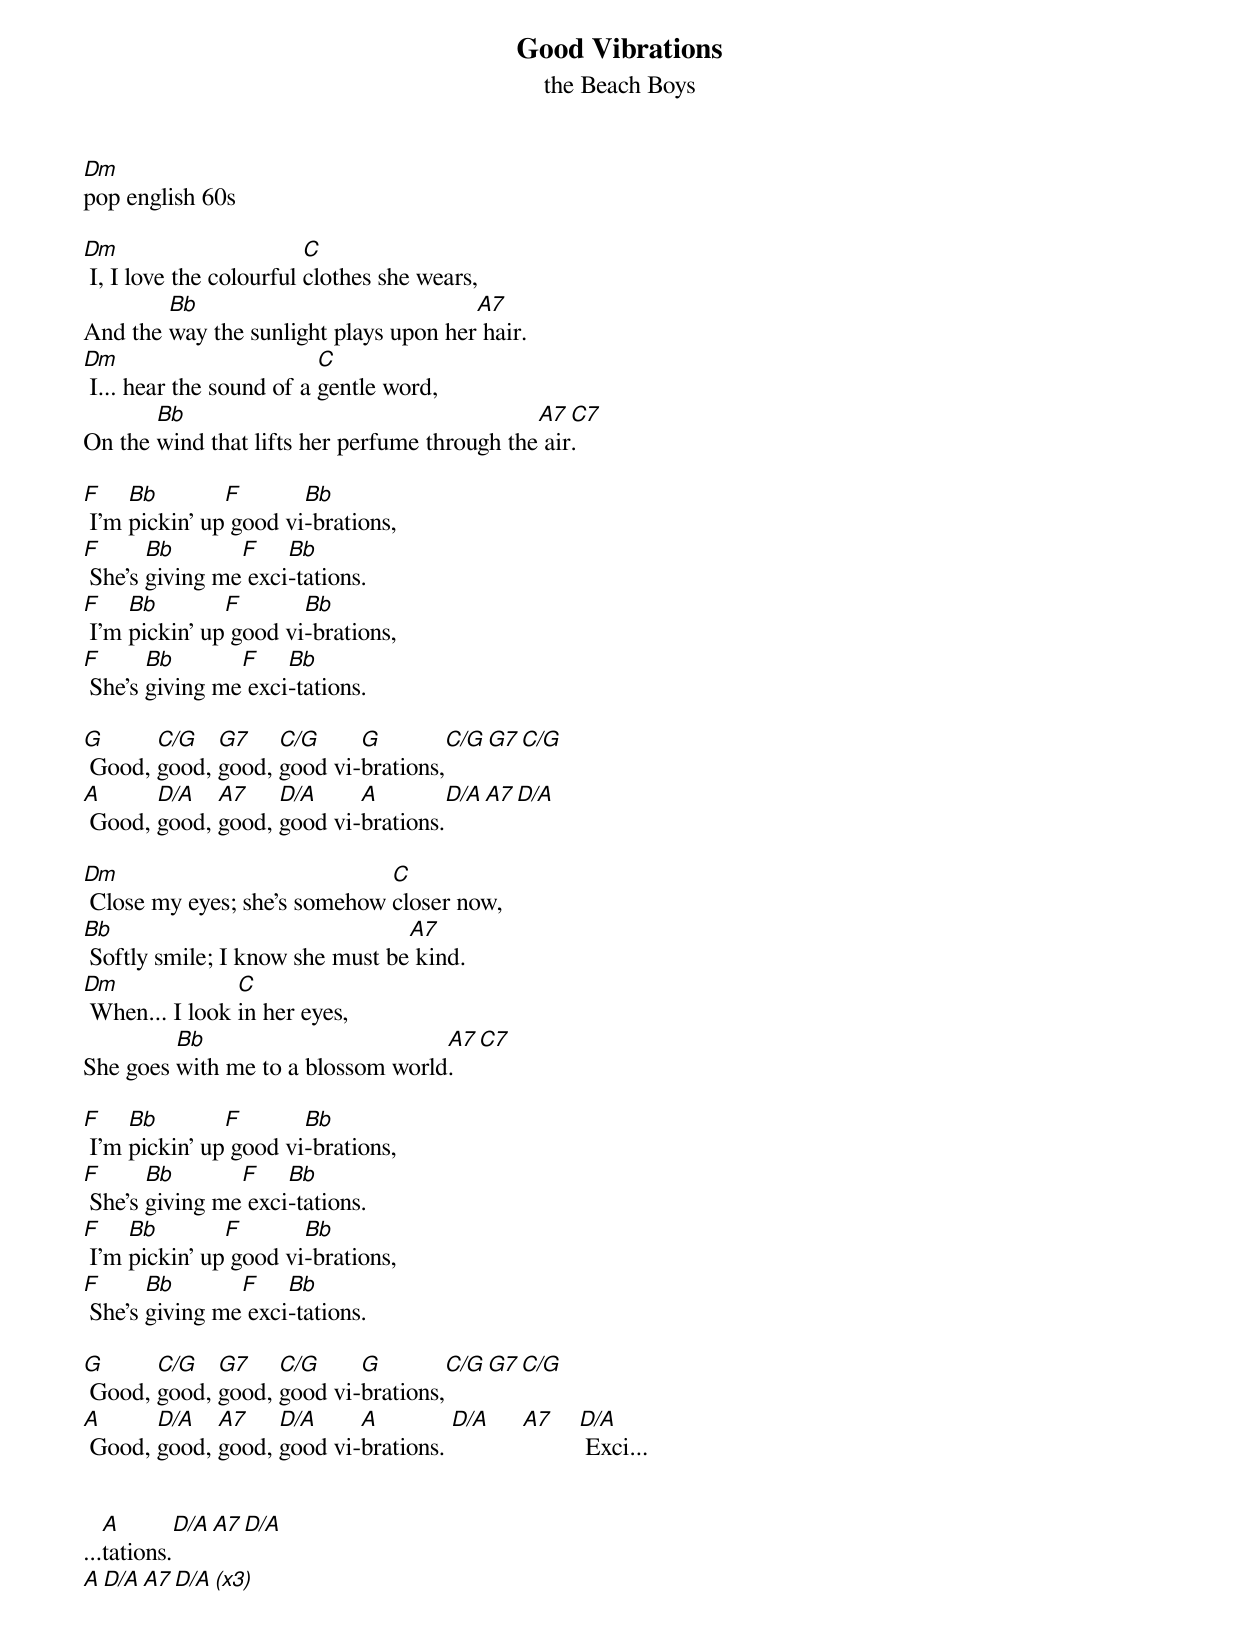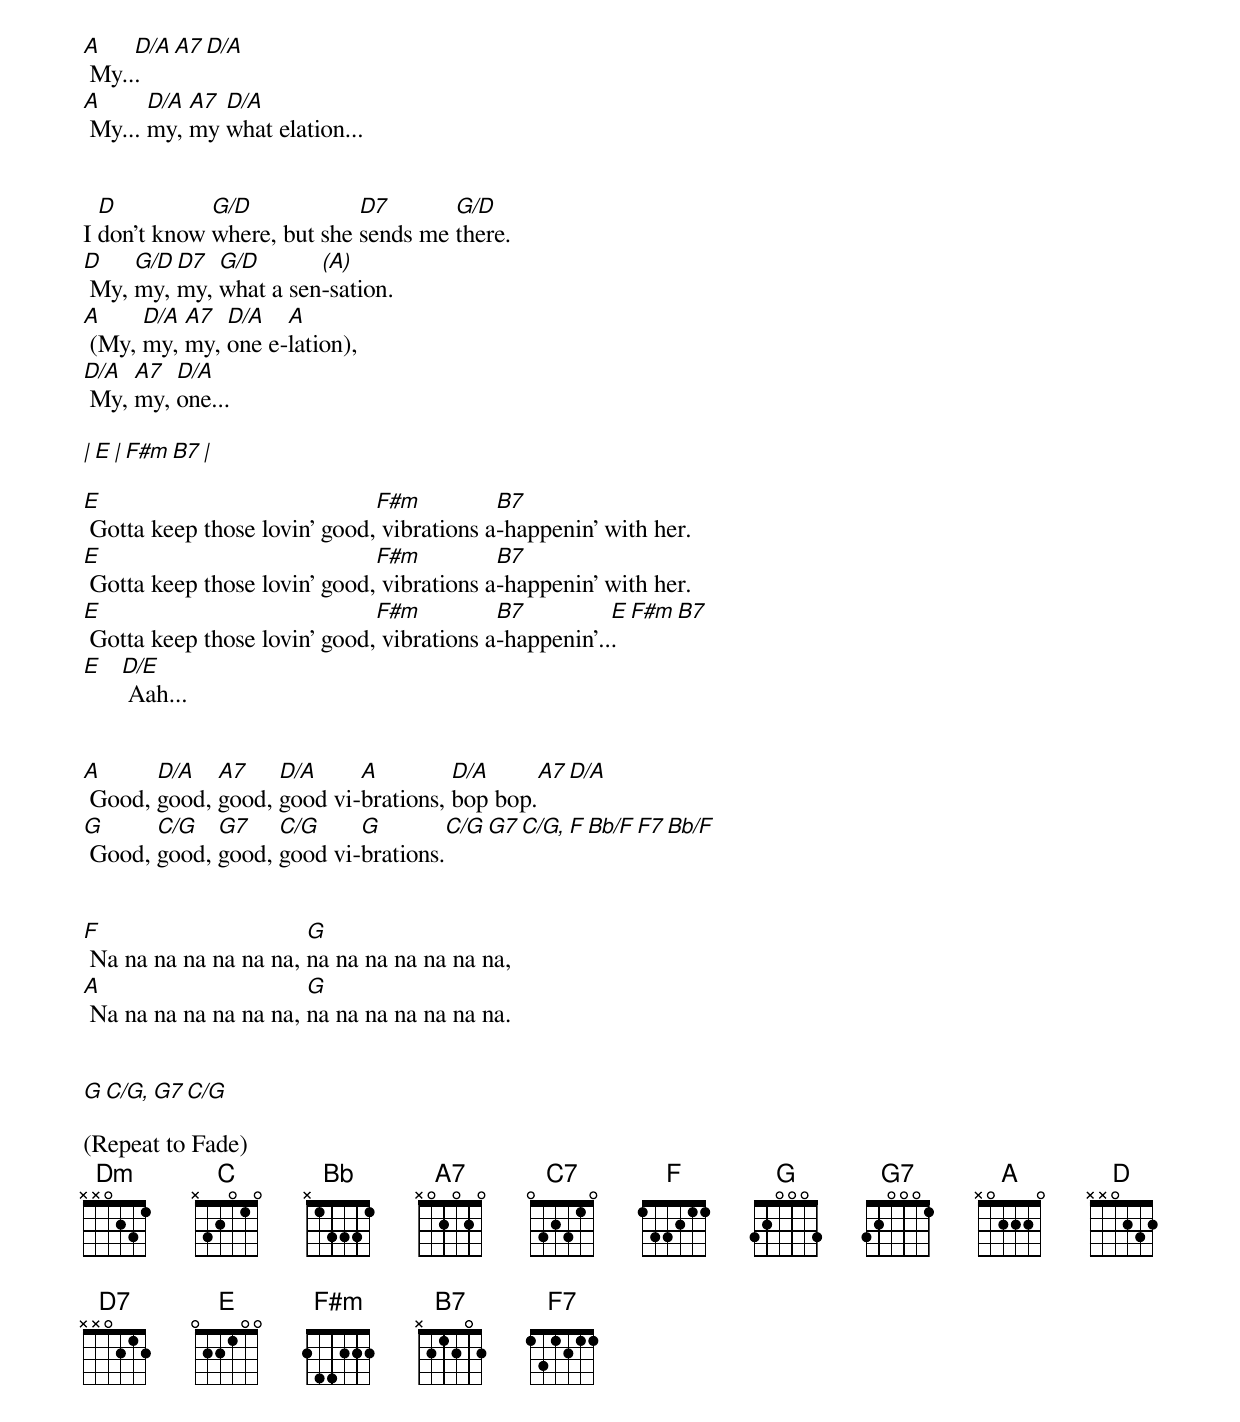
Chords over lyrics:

Good Vibrations
the Beach Boys
Dm
pop english 60s

Dm                       C
 I, I love the colourful clothes she wears,
        Bb                             A7
And the way the sunlight plays upon her hair.
Dm                        C
 I... hear the sound of a gentle word,
       Bb                                     A7  C7
On the wind that lifts her perfume through the air.

F    Bb        F       Bb
 I'm pickin' up good vi-brations,
F      Bb       F    Bb
 She's giving me exci-tations.
F    Bb        F       Bb
 I'm pickin' up good vi-brations,
F      Bb       F    Bb
 She's giving me exci-tations.

G      C/G   G7    C/G     G        C/G  G7  C/G
 Good, good, good, good vi-brations,
A      D/A   A7    D/A     A        D/A  A7  D/A
 Good, good, good, good vi-brations.

Dm                            C
 Close my eyes; she's somehow closer now,
Bb                               A7
 Softly smile; I know she must be kind.
Dm              C
 When... I look in her eyes,
         Bb                        A7  C7
She goes with me to a blossom world.

F    Bb        F       Bb
 I'm pickin' up good vi-brations,
F      Bb       F    Bb
 She's giving me exci-tations.
F    Bb        F       Bb
 I'm pickin' up good vi-brations,
F      Bb       F    Bb
 She's giving me exci-tations.

G      C/G   G7    C/G     G        C/G  G7  C/G
 Good, good, good, good vi-brations,
A      D/A   A7    D/A     A         D/A  A7  D/A
 Good, good, good, good vi-brations.           Exci...


   A       D/A  A7  D/A
...tations.
A  D/A  A7  D/A (x3)

A    D/A  A7  D/A
 My...
A      D/A A7 D/A
 My... my, my what elation...


  D          G/D            D7       G/D
I don't know where, but she sends me there.
D    G/D D7  G/D       (A)
 My, my, my, what a sen-sation.
A     D/A A7  D/A   A
 (My, my, my, one e-lation),
D/A  A7  D/A
 My, my, one...

| E     | F#m  B7  |

E                             F#m          B7
 Gotta keep those lovin' good, vibrations a-happenin' with her.
E                             F#m          B7
 Gotta keep those lovin' good, vibrations a-happenin' with her.
E                             F#m          B7          E  F#m B7
 Gotta keep those lovin' good, vibrations a-happenin'...
E  D/E
    Aah...


A      D/A   A7    D/A     A         D/A     A7  D/A
 Good, good, good, good vi-brations, bop bop.
G      C/G   G7    C/G     G        C/G  G7  C/G, F  Bb/F  F7  Bb/F
 Good, good, good, good vi-brations.


F                      G
 Na na na na na na na, na na na na na na na,
A                      G
 Na na na na na na na, na na na na na na na.


G  C/G, G7  C/G

(Repeat to Fade)
